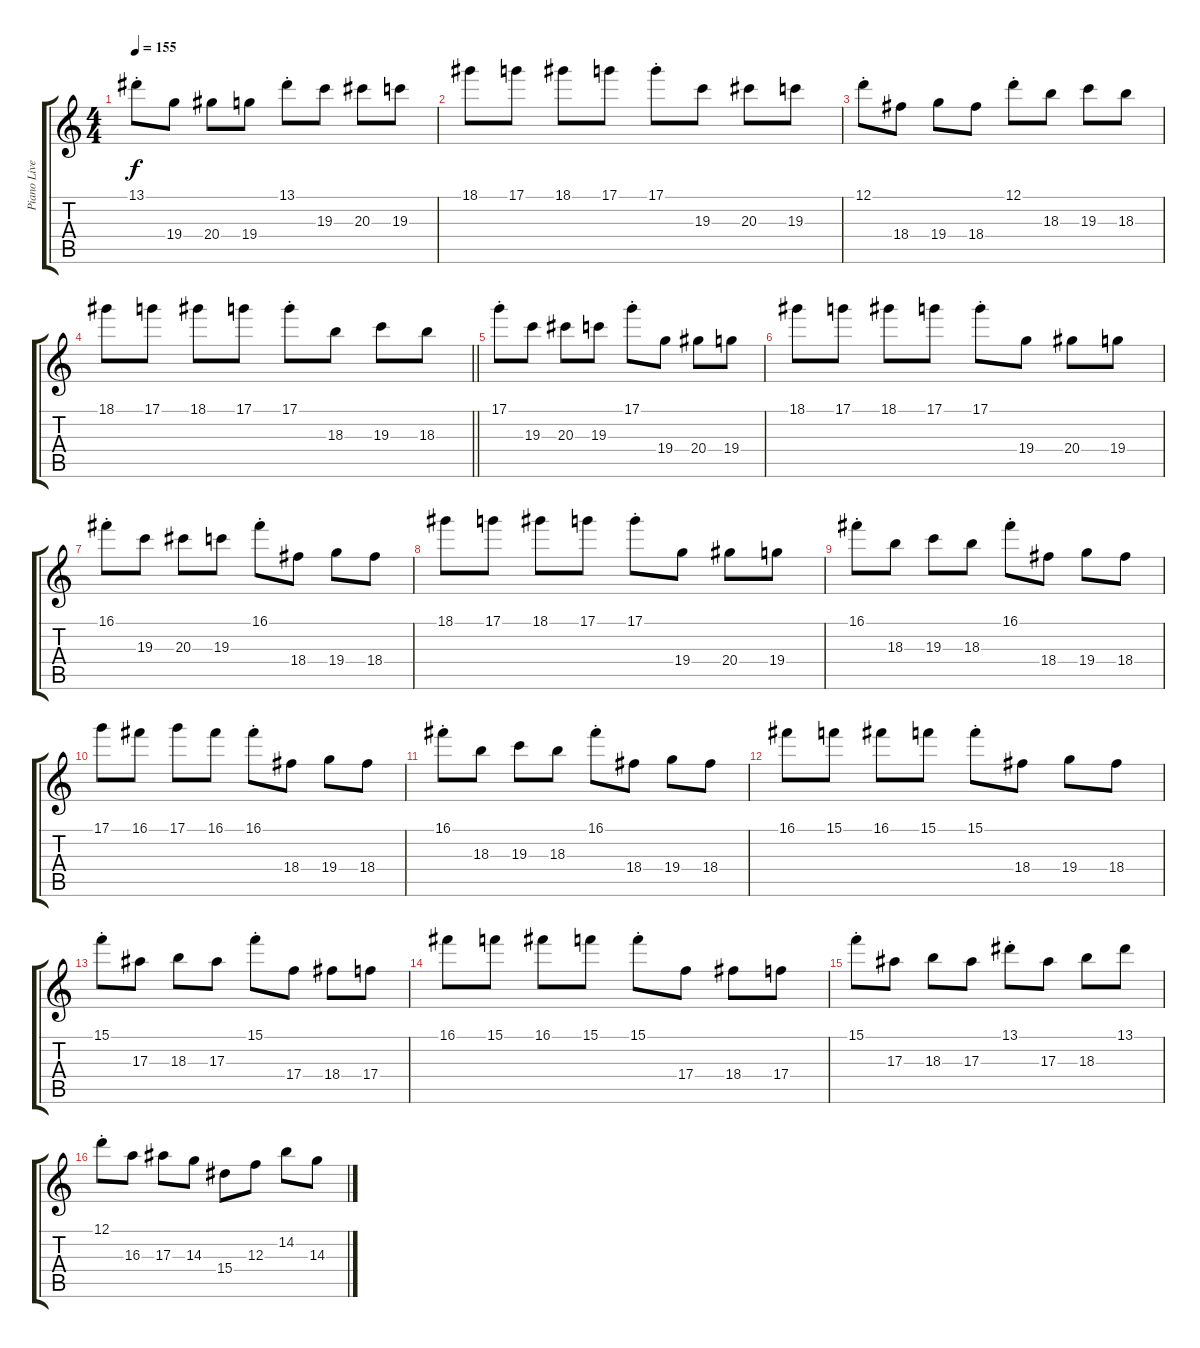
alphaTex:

\track ("Piano Live (-1 step version)" "Piano Live") {instrument acousticguitarsteel}
\staff {score tabs}
\tuning (D4 A3 F3 C3 G2 D2) {hide}
\ts (4 4)
\tempo 155
\clef g2
\ks c
13.1{st}.8{dy f} 19.4.8 20.4.8 19.4.8 13.1{st}.8 19.3.8 20.3.8 19.3.8 |
18.1.8 17.1.8 18.1.8 17.1.8 17.1{st}.8 19.3.8 20.3.8 19.3.8 |
12.1{st}.8 18.4.8 19.4.8 18.4.8 12.1{st}.8 18.3.8 19.3.8 18.3.8 |
\barLineRight lightlight
18.1.8 17.1.8 18.1.8 17.1.8 17.1{st}.8 18.3.8 19.3.8 18.3.8 |
\section ("" "")
17.1{st}.8 19.3.8 20.3.8 19.3.8 17.1{st}.8 19.4.8 20.4.8 19.4.8 |
18.1.8 17.1.8 18.1.8 17.1.8 17.1{st}.8 19.4.8 20.4.8 19.4.8 |
16.1{st}.8 19.3.8 20.3.8 19.3.8 16.1{st}.8 18.4.8 19.4.8 18.4.8 |
18.1.8 17.1.8 18.1.8 17.1.8 17.1{st}.8 19.4.8 20.4.8 19.4.8 |
16.1{st}.8 18.3.8 19.3.8 18.3.8 16.1{st}.8 18.4.8 19.4.8 18.4.8 |
17.1.8 16.1.8 17.1.8 16.1.8 16.1{st}.8 18.4.8 19.4.8 18.4.8 |
16.1{st}.8 18.3.8 19.3.8 18.3.8 16.1{st}.8 18.4.8 19.4.8 18.4.8 |
16.1.8 15.1.8 16.1.8 15.1.8 15.1{st}.8 18.4.8 19.4.8 18.4.8 |
15.1{st}.8 17.3.8 18.3.8 17.3.8 15.1{st}.8 17.4.8 18.4.8 17.4.8 |
16.1.8 15.1.8 16.1.8 15.1.8 15.1{st}.8 17.4.8 18.4.8 17.4.8 |
15.1{st}.8 17.3.8 18.3.8 17.3.8 13.1{st}.8 17.3.8 18.3.8 13.1.8 |
12.1{st}.8 16.3.8 17.3.8 14.3.8 15.4.8 12.3.8 14.2.8 14.3.8
